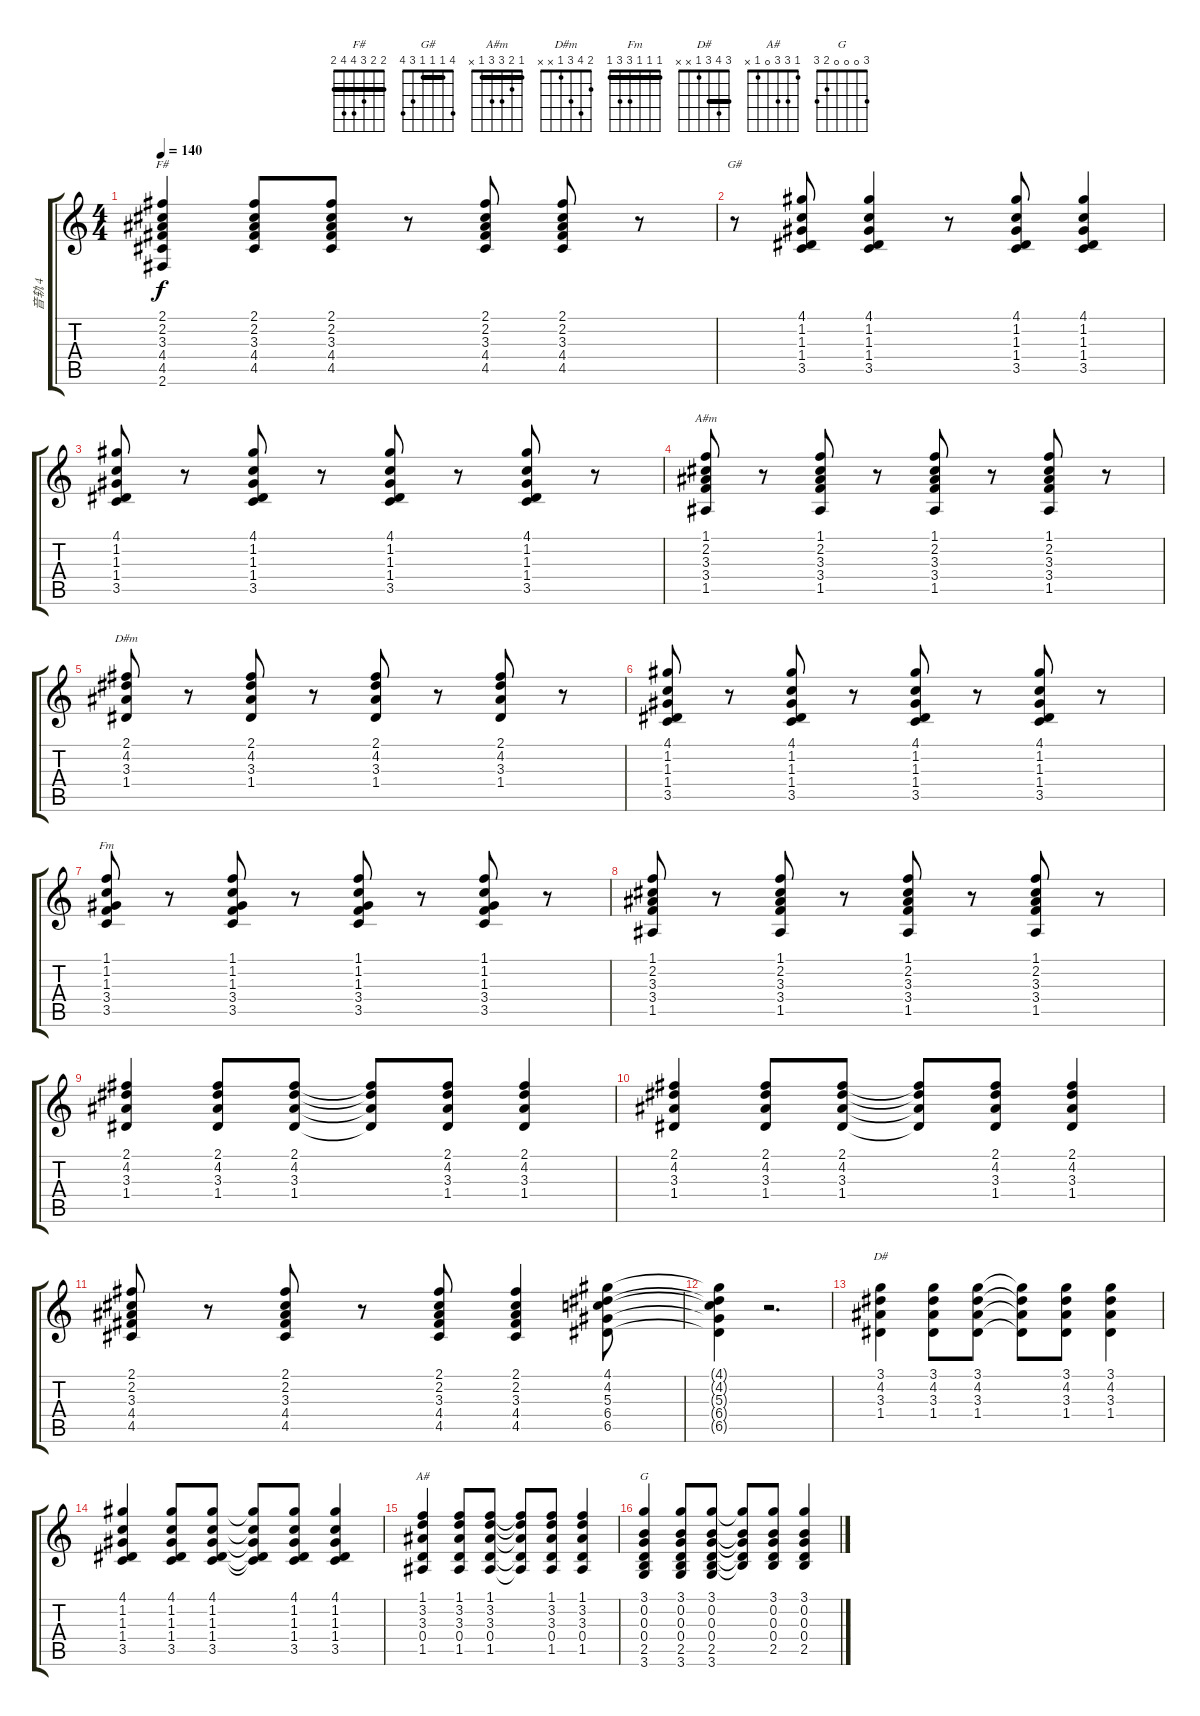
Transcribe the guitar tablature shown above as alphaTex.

\track ("音轨 4" "音轨 4") {instrument acousticguitarsteel}
\staff {score tabs}
\tuning (E4 B3 G3 D3 A2 E2) {hide}
\chord ("F#" 2 2 3 4 4 2) {barre 2}
\chord ("G#" 4 1 1 1 3 4) {barre 1}
\chord ("A#m" 1 2 3 3 1 x) {barre 1}
\chord ("D#m" 2 4 3 1 x x)
\chord ("Fm" 1 1 1 3 3 1) {barre 1}
\chord ("D#" 3 4 3 1 x x) {barre 3}
\chord ("A#" 1 3 3 0 1 x)
\chord ("G" 3 0 0 0 2 3)
\ts (4 4)
\tempo 140
\clef g2
\ks c
(2.1 2.2 3.3 4.4 4.5 2.6).4{ch "F#" dy f} (2.1 2.2 3.3 4.4 4.5).8 (2.1 2.2 3.3 4.4 4.5).8 r.8 (2.1 2.2 3.3 4.4 4.5).8 (2.1 2.2 3.3 4.4 4.5).8 r.8 |
r.8{ch "G#"} (4.1 1.2 1.3 1.4 3.5).8 (4.1 1.2 1.3 1.4 3.5).4 r.8 (4.1 1.2 1.3 1.4 3.5).8 (4.1 1.2 1.3 1.4 3.5).4 |
(4.1 1.2 1.3 1.4 3.5).8 r.8 (4.1 1.2 1.3 1.4 3.5).8 r.8 (4.1 1.2 1.3 1.4 3.5).8 r.8 (4.1 1.2 1.3 1.4 3.5).8 r.8 |
(1.1 2.2 3.3 3.4 1.5).8{ch "A#m"} r.8 (1.1 2.2 3.3 3.4 1.5).8 r.8 (1.1 2.2 3.3 3.4 1.5).8 r.8 (1.1 2.2 3.3 3.4 1.5).8 r.8 |
(2.1 4.2 3.3 1.4).8{ch "D#m"} r.8 (2.1 4.2 3.3 1.4).8 r.8 (2.1 4.2 3.3 1.4).8 r.8 (2.1 4.2 3.3 1.4).8 r.8 |
(4.1 1.2 1.3 1.4 3.5).8 r.8 (4.1 1.2 1.3 1.4 3.5).8 r.8 (4.1 1.2 1.3 1.4 3.5).8 r.8 (4.1 1.2 1.3 1.4 3.5).8 r.8 |
(1.1 1.2 1.3 3.4 3.5).8{ch "Fm"} r.8 (1.1 1.2 1.3 3.4 3.5).8 r.8 (1.1 1.2 1.3 3.4 3.5).8 r.8 (1.1 1.2 1.3 3.4 3.5).8 r.8 |
(1.1 2.2 3.3 3.4 1.5).8 r.8 (1.1 2.2 3.3 3.4 1.5).8 r.8 (1.1 2.2 3.3 3.4 1.5).8 r.8 (1.1 2.2 3.3 3.4 1.5).8 r.8 |
(2.1 4.2 3.3 1.4).4 (2.1 4.2 3.3 1.4).8 (2.1 4.2 3.3 1.4).8 (2.1{t} 4.2{t} 3.3{t} 1.4{t}).8 (2.1 4.2 3.3 1.4).8 (2.1 4.2 3.3 1.4).4 |
(2.1 4.2 3.3 1.4).4 (2.1 4.2 3.3 1.4).8 (2.1 4.2 3.3 1.4).8 (2.1{t} 4.2{t} 3.3{t} 1.4{t}).8 (2.1 4.2 3.3 1.4).8 (2.1 4.2 3.3 1.4).4 |
(2.1 2.2 3.3 4.4 4.5).8 r.8 (2.1 2.2 3.3 4.4 4.5).8 r.8 (2.1 2.2 3.3 4.4 4.5).8 (2.1 2.2 3.3 4.4 4.5).4 (4.1 4.2 5.3 6.4 6.5).8 |
(4.1{t} 4.2{t} 5.3{t} 6.4{t} 6.5{t}).4 r.2{d} |
(3.1 4.2 3.3 1.4).4{ch "D#"} (3.1 4.2 3.3 1.4).8 (3.1 4.2 3.3 1.4).8 (3.1{t} 4.2{t} 3.3{t} 1.4{t}).8 (3.1 4.2 3.3 1.4).8 (3.1 4.2 3.3 1.4).4 |
(4.1 1.2 1.3 1.4 3.5).4 (4.1 1.2 1.3 1.4 3.5).8 (4.1 1.2 1.3 1.4 3.5).8 (4.1{t} 1.2{t} 1.3{t} 1.4{t} 3.5{t}).8 (4.1 1.2 1.3 1.4 3.5).8 (4.1 1.2 1.3 1.4 3.5).4 |
(1.1 3.2 3.3 0.4 1.5).4{ch "A#"} (1.1 3.2 3.3 0.4 1.5).8 (1.1 3.2 3.3 0.4 1.5).8 (1.1{t} 3.2{t} 3.3{t} 0.4{t} 1.5{t}).8 (1.1 3.2 3.3 0.4 1.5).8 (1.1 3.2 3.3 0.4 1.5).4 |
(3.1 0.2 0.3 0.4 2.5 3.6).4{ch "G"} (3.1 0.2 0.3 0.4 2.5 3.6).8 (3.1 0.2 0.3 0.4 2.5 3.6).8 (3.1{t} 0.2{t} 0.3{t} 0.4{t} 2.5{t}).8 (3.1 0.2 0.3 0.4 2.5).8 (3.1 0.2 0.3 0.4 2.5).4
